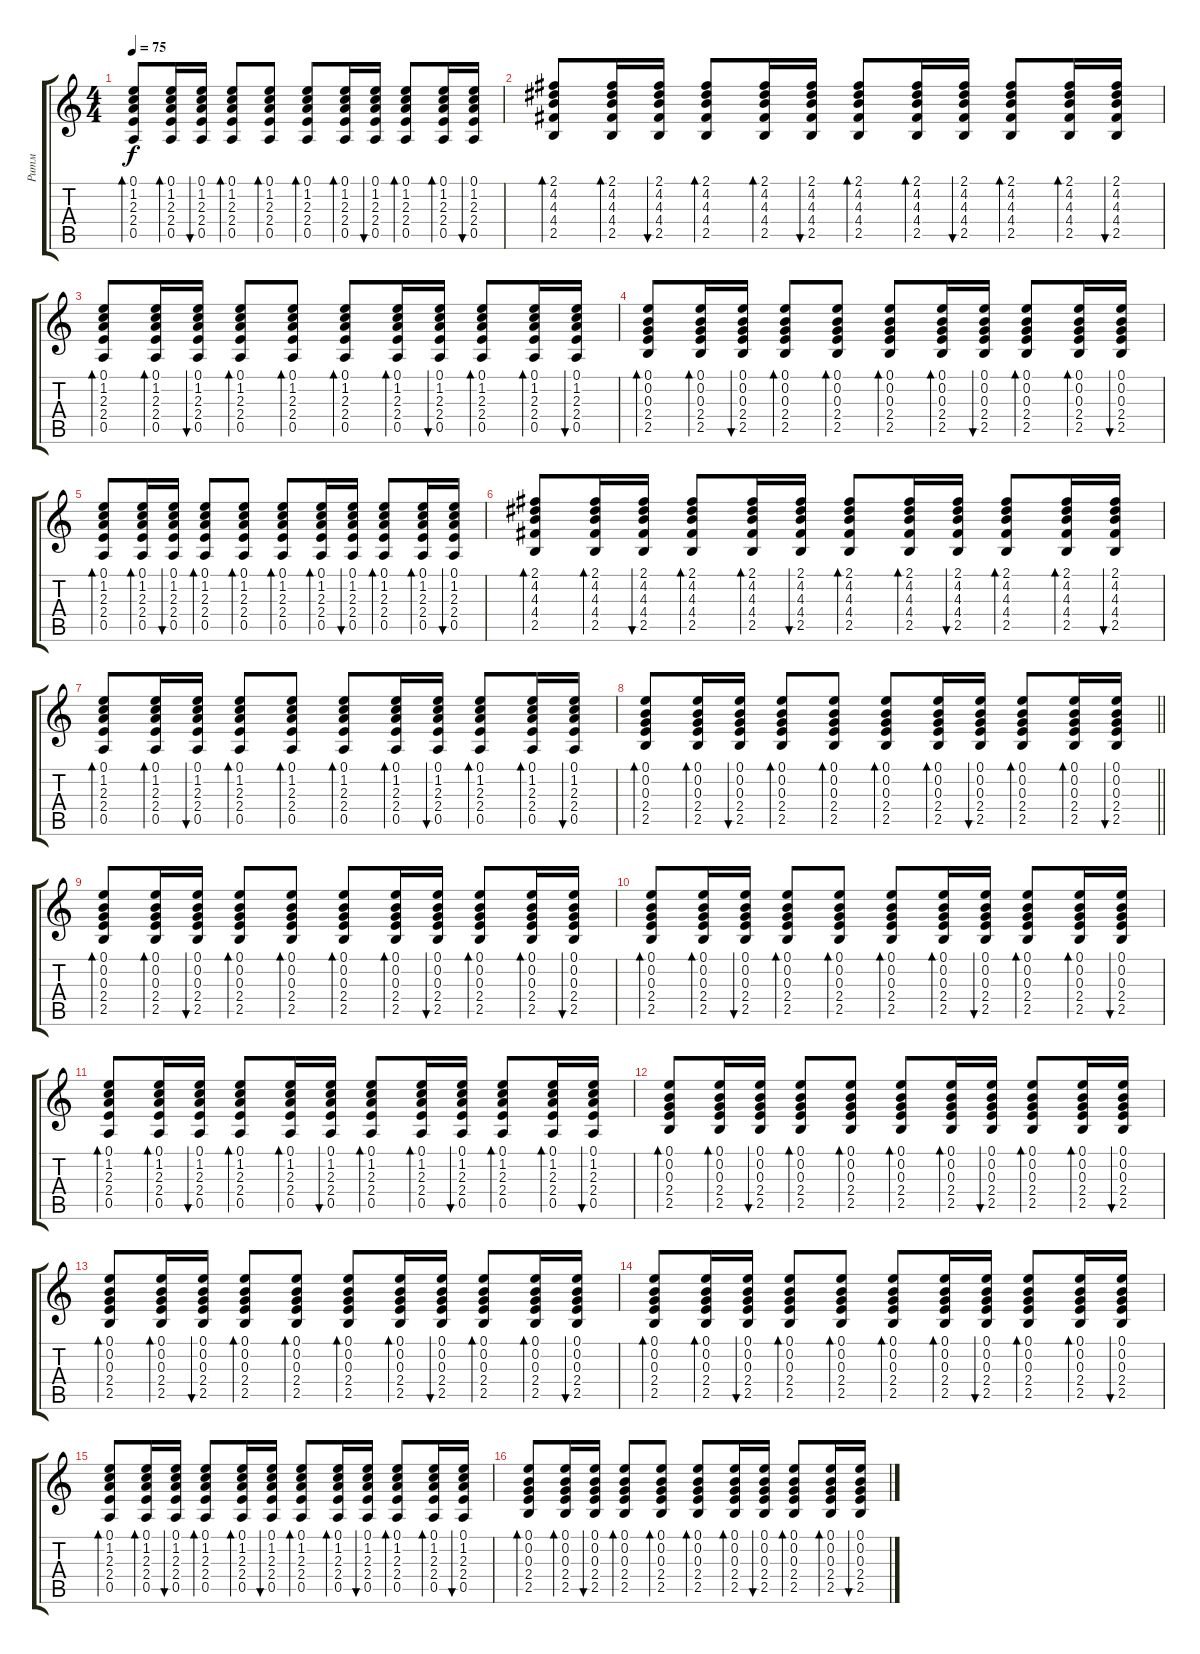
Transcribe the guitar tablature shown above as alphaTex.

\track ("Ритм" "Ритм") {instrument acousticguitarsteel}
\staff {score tabs}
\tuning (E4 B3 G3 D3 A2 E2) {hide}
\ts (4 4)
\tempo 75
\clef g2
\ks c
(0.1 1.2 2.3 2.4 0.5).8{bd 60 dy f} (0.1 1.2 2.3 2.4 0.5).16{bd 60} (0.1 1.2 2.3 2.4 0.5).16{bu 60} (0.1 1.2 2.3 2.4 0.5).8{bd 60} (0.1 1.2 2.3 2.4 0.5).8{bd 60} (0.1 1.2 2.3 2.4 0.5).8{bd 60} (0.1 1.2 2.3 2.4 0.5).16{bd 60} (0.1 1.2 2.3 2.4 0.5).16{bu 60} (0.1 1.2 2.3 2.4 0.5).8{bd 60} (0.1 1.2 2.3 2.4 0.5).16{bd 60} (0.1 1.2 2.3 2.4 0.5).16{bu 60} |
(2.1 4.2 4.3 4.4 2.5).8{bd 60} (2.1 4.2 4.3 4.4 2.5).16{bd 60} (2.1 4.2 4.3 4.4 2.5).16{bu 60} (2.1 4.2 4.3 4.4 2.5).8{bd 60} (2.1 4.2 4.3 4.4 2.5).16{bd 60} (2.1 4.2 4.3 4.4 2.5).16{bu 60} (2.1 4.2 4.3 4.4 2.5).8{bd 60} (2.1 4.2 4.3 4.4 2.5).16{bd 60} (2.1 4.2 4.3 4.4 2.5).16{bu 60} (2.1 4.2 4.3 4.4 2.5).8{bd 60} (2.1 4.2 4.3 4.4 2.5).16{bd 60} (2.1 4.2 4.3 4.4 2.5).16{bu 60} |
(0.1 1.2 2.3 2.4 0.5).8{bd 60} (0.1 1.2 2.3 2.4 0.5).16{bd 60} (0.1 1.2 2.3 2.4 0.5).16{bu 60} (0.1 1.2 2.3 2.4 0.5).8{bd 60} (0.1 1.2 2.3 2.4 0.5).8{bd 60} (0.1 1.2 2.3 2.4 0.5).8{bd 60} (0.1 1.2 2.3 2.4 0.5).16{bd 60} (0.1 1.2 2.3 2.4 0.5).16{bu 60} (0.1 1.2 2.3 2.4 0.5).8{bd 60} (0.1 1.2 2.3 2.4 0.5).16{bd 60} (0.1 1.2 2.3 2.4 0.5).16{bu 60} |
(0.1 0.2 0.3 2.4 2.5).8{bd 60} (0.1 0.2 0.3 2.4 2.5).16{bd 60} (0.1 0.2 0.3 2.4 2.5).16{bu 60} (0.1 0.2 0.3 2.4 2.5).8{bd 60} (0.1 0.2 0.3 2.4 2.5).8{bd 60} (0.1 0.2 0.3 2.4 2.5).8{bd 60} (0.1 0.2 0.3 2.4 2.5).16{bd 60} (0.1 0.2 0.3 2.4 2.5).16{bu 60} (0.1 0.2 0.3 2.4 2.5).8{bd 60} (0.1 0.2 0.3 2.4 2.5).16{bd 60} (0.1 0.2 0.3 2.4 2.5).16{bu 60} |
(0.1 1.2 2.3 2.4 0.5).8{bd 60} (0.1 1.2 2.3 2.4 0.5).16{bd 60} (0.1 1.2 2.3 2.4 0.5).16{bu 60} (0.1 1.2 2.3 2.4 0.5).8{bd 60} (0.1 1.2 2.3 2.4 0.5).8{bd 60} (0.1 1.2 2.3 2.4 0.5).8{bd 60} (0.1 1.2 2.3 2.4 0.5).16{bd 60} (0.1 1.2 2.3 2.4 0.5).16{bu 60} (0.1 1.2 2.3 2.4 0.5).8{bd 60} (0.1 1.2 2.3 2.4 0.5).16{bd 60} (0.1 1.2 2.3 2.4 0.5).16{bu 60} |
(2.1 4.2 4.3 4.4 2.5).8{bd 60} (2.1 4.2 4.3 4.4 2.5).16{bd 60} (2.1 4.2 4.3 4.4 2.5).16{bu 60} (2.1 4.2 4.3 4.4 2.5).8{bd 60} (2.1 4.2 4.3 4.4 2.5).16{bd 60} (2.1 4.2 4.3 4.4 2.5).16{bu 60} (2.1 4.2 4.3 4.4 2.5).8{bd 60} (2.1 4.2 4.3 4.4 2.5).16{bd 60} (2.1 4.2 4.3 4.4 2.5).16{bu 60} (2.1 4.2 4.3 4.4 2.5).8{bd 60} (2.1 4.2 4.3 4.4 2.5).16{bd 60} (2.1 4.2 4.3 4.4 2.5).16{bu 60} |
(0.1 1.2 2.3 2.4 0.5).8{bd 60} (0.1 1.2 2.3 2.4 0.5).16{bd 60} (0.1 1.2 2.3 2.4 0.5).16{bu 60} (0.1 1.2 2.3 2.4 0.5).8{bd 60} (0.1 1.2 2.3 2.4 0.5).8{bd 60} (0.1 1.2 2.3 2.4 0.5).8{bd 60} (0.1 1.2 2.3 2.4 0.5).16{bd 60} (0.1 1.2 2.3 2.4 0.5).16{bu 60} (0.1 1.2 2.3 2.4 0.5).8{bd 60} (0.1 1.2 2.3 2.4 0.5).16{bd 60} (0.1 1.2 2.3 2.4 0.5).16{bu 60} |
\barLineRight lightlight
(0.1 0.2 0.3 2.4 2.5).8{bd 60} (0.1 0.2 0.3 2.4 2.5).16{bd 60} (0.1 0.2 0.3 2.4 2.5).16{bu 60} (0.1 0.2 0.3 2.4 2.5).8{bd 60} (0.1 0.2 0.3 2.4 2.5).8{bd 60} (0.1 0.2 0.3 2.4 2.5).8{bd 60} (0.1 0.2 0.3 2.4 2.5).16{bd 60} (0.1 0.2 0.3 2.4 2.5).16{bu 60} (0.1 0.2 0.3 2.4 2.5).8{bd 60} (0.1 0.2 0.3 2.4 2.5).16{bd 60} (0.1 0.2 0.3 2.4 2.5).16{bu 60} |
(0.1 0.2 0.3 2.4 2.5).8{bd 60} (0.1 0.2 0.3 2.4 2.5).16{bd 60} (0.1 0.2 0.3 2.4 2.5).16{bu 60} (0.1 0.2 0.3 2.4 2.5).8{bd 60} (0.1 0.2 0.3 2.4 2.5).8{bd 60} (0.1 0.2 0.3 2.4 2.5).8{bd 60} (0.1 0.2 0.3 2.4 2.5).16{bd 60} (0.1 0.2 0.3 2.4 2.5).16{bu 60} (0.1 0.2 0.3 2.4 2.5).8{bd 60} (0.1 0.2 0.3 2.4 2.5).16{bd 60} (0.1 0.2 0.3 2.4 2.5).16{bu 60} |
(0.1 0.2 0.3 2.4 2.5).8{bd 60} (0.1 0.2 0.3 2.4 2.5).16{bd 60} (0.1 0.2 0.3 2.4 2.5).16{bu 60} (0.1 0.2 0.3 2.4 2.5).8{bd 60} (0.1 0.2 0.3 2.4 2.5).8{bd 60} (0.1 0.2 0.3 2.4 2.5).8{bd 60} (0.1 0.2 0.3 2.4 2.5).16{bd 60} (0.1 0.2 0.3 2.4 2.5).16{bu 60} (0.1 0.2 0.3 2.4 2.5).8{bd 60} (0.1 0.2 0.3 2.4 2.5).16{bd 60} (0.1 0.2 0.3 2.4 2.5).16{bu 60} |
(0.1 1.2 2.3 2.4 0.5).8{bd 60} (0.1 1.2 2.3 2.4 0.5).16{bd 60} (0.1 1.2 2.3 2.4 0.5).16{bu 60} (0.1 1.2 2.3 2.4 0.5).8{bd 60} (0.1 1.2 2.3 2.4 0.5).16{bd 60} (0.1 1.2 2.3 2.4 0.5).16{bu 60} (0.1 1.2 2.3 2.4 0.5).8{bd 60} (0.1 1.2 2.3 2.4 0.5).16{bd 60} (0.1 1.2 2.3 2.4 0.5).16{bu 60} (0.1 1.2 2.3 2.4 0.5).8{bd 60} (0.1 1.2 2.3 2.4 0.5).16{bd 60} (0.1 1.2 2.3 2.4 0.5).16{bu 60} |
(0.1 0.2 0.3 2.4 2.5).8{bd 60} (0.1 0.2 0.3 2.4 2.5).16{bd 60} (0.1 0.2 0.3 2.4 2.5).16{bu 60} (0.1 0.2 0.3 2.4 2.5).8{bd 60} (0.1 0.2 0.3 2.4 2.5).8{bd 60} (0.1 0.2 0.3 2.4 2.5).8{bd 60} (0.1 0.2 0.3 2.4 2.5).16{bd 60} (0.1 0.2 0.3 2.4 2.5).16{bu 60} (0.1 0.2 0.3 2.4 2.5).8{bd 60} (0.1 0.2 0.3 2.4 2.5).16{bd 60} (0.1 0.2 0.3 2.4 2.5).16{bu 60} |
(0.1 0.2 0.3 2.4 2.5).8{bd 60} (0.1 0.2 0.3 2.4 2.5).16{bd 60} (0.1 0.2 0.3 2.4 2.5).16{bu 60} (0.1 0.2 0.3 2.4 2.5).8{bd 60} (0.1 0.2 0.3 2.4 2.5).8{bd 60} (0.1 0.2 0.3 2.4 2.5).8{bd 60} (0.1 0.2 0.3 2.4 2.5).16{bd 60} (0.1 0.2 0.3 2.4 2.5).16{bu 60} (0.1 0.2 0.3 2.4 2.5).8{bd 60} (0.1 0.2 0.3 2.4 2.5).16{bd 60} (0.1 0.2 0.3 2.4 2.5).16{bu 60} |
(0.1 0.2 0.3 2.4 2.5).8{bd 60} (0.1 0.2 0.3 2.4 2.5).16{bd 60} (0.1 0.2 0.3 2.4 2.5).16{bu 60} (0.1 0.2 0.3 2.4 2.5).8{bd 60} (0.1 0.2 0.3 2.4 2.5).8{bd 60} (0.1 0.2 0.3 2.4 2.5).8{bd 60} (0.1 0.2 0.3 2.4 2.5).16{bd 60} (0.1 0.2 0.3 2.4 2.5).16{bu 60} (0.1 0.2 0.3 2.4 2.5).8{bd 60} (0.1 0.2 0.3 2.4 2.5).16{bd 60} (0.1 0.2 0.3 2.4 2.5).16{bu 60} |
(0.1 1.2 2.3 2.4 0.5).8{bd 60} (0.1 1.2 2.3 2.4 0.5).16{bd 60} (0.1 1.2 2.3 2.4 0.5).16{bu 60} (0.1 1.2 2.3 2.4 0.5).8{bd 60} (0.1 1.2 2.3 2.4 0.5).16{bd 60} (0.1 1.2 2.3 2.4 0.5).16{bu 60} (0.1 1.2 2.3 2.4 0.5).8{bd 60} (0.1 1.2 2.3 2.4 0.5).16{bd 60} (0.1 1.2 2.3 2.4 0.5).16{bu 60} (0.1 1.2 2.3 2.4 0.5).8{bd 60} (0.1 1.2 2.3 2.4 0.5).16{bd 60} (0.1 1.2 2.3 2.4 0.5).16{bu 60} |
(0.1 0.2 0.3 2.4 2.5).8{bd 60} (0.1 0.2 0.3 2.4 2.5).16{bd 60} (0.1 0.2 0.3 2.4 2.5).16{bu 60} (0.1 0.2 0.3 2.4 2.5).8{bd 60} (0.1 0.2 0.3 2.4 2.5).8{bd 60} (0.1 0.2 0.3 2.4 2.5).8{bd 60} (0.1 0.2 0.3 2.4 2.5).16{bd 60} (0.1 0.2 0.3 2.4 2.5).16{bu 60} (0.1 0.2 0.3 2.4 2.5).8{bd 60} (0.1 0.2 0.3 2.4 2.5).16{bd 60} (0.1 0.2 0.3 2.4 2.5).16{bu 60}
